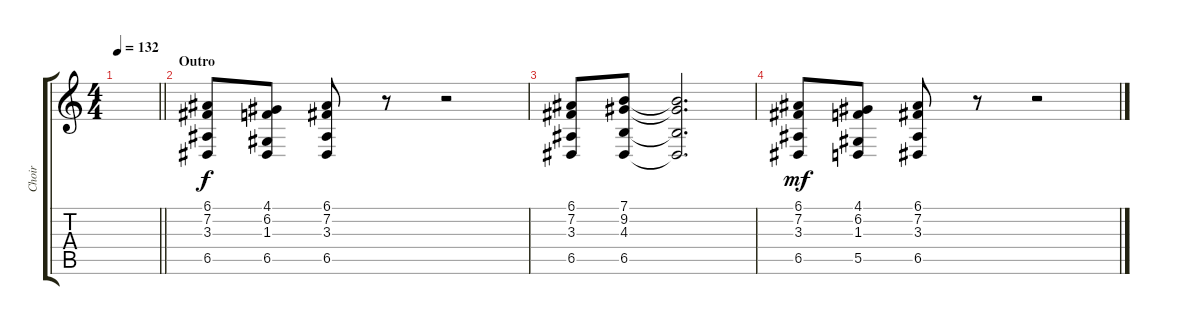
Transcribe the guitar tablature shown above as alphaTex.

\track ("Choir" "Choir") {instrument choiraahs}
\staff {score tabs}
\tuning (E4 B3 G3 D3 A2 E2) {hide}
\ts (4 4)
\tempo 132
\clef g2
\barLineRight lightlight
\ks c
|
\section ("" "Outro")
(6.1 7.2 3.3 6.5).8 (4.1 6.2 1.3 6.5).8 (6.1 7.2 3.3 6.5).8 r.8 r.2 |
(6.1 7.2 3.3 6.5).8 (7.1 9.2 4.3 6.5).8 (7.1{t} 9.2{t} 4.3{t} 6.5{t}).2{d dy f} |
(6.1 7.2 3.3 6.5).8{dy mf} (4.1 6.2 1.3 5.5).8 (6.1 7.2 3.3 6.5).8 r.8 r.2
